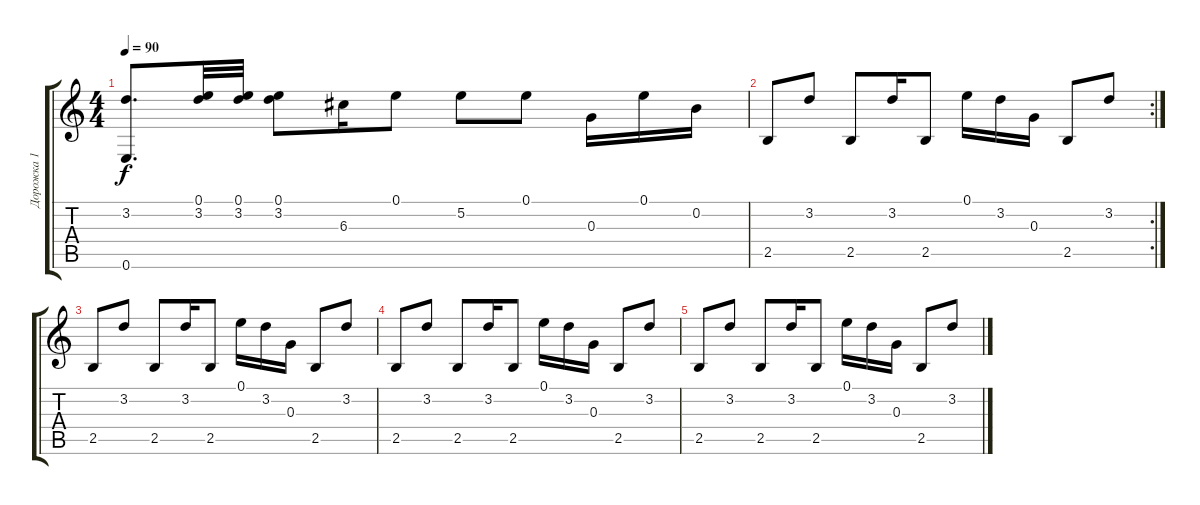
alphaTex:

\track ("Дорожка 1" "Дорожка 1") {instrument acousticguitarsteel}
\staff {score tabs}
\tuning (E4 B3 G3 D3 A2 E2) {hide}
\ts (4 4)
\tempo 90
\clef g2
\ks c
(3.2 0.6).8{d dy f} (0.1 3.2).32 (0.1 3.2).32 (0.1 3.2).8 6.3.16 0.1.8 5.2.8 0.1.8 0.3.16 0.1.16 0.2.16 |
\rc 2
2.5.8 3.2.8 2.5.8 3.2.16 2.5.8 0.1.16 3.2.16 0.3.16 2.5.8 3.2.8 |
2.5.8{volume 0} 3.2.8 2.5.8 3.2.16 2.5.8 0.1.16 3.2.16 0.3.16 2.5.8 3.2.8 |
2.5.8 3.2.8 2.5.8 3.2.16 2.5.8 0.1.16 3.2.16 0.3.16 2.5.8 3.2.8 |
2.5.8 3.2.8 2.5.8 3.2.16 2.5.8 0.1.16 3.2.16 0.3.16 2.5.8 3.2.8
